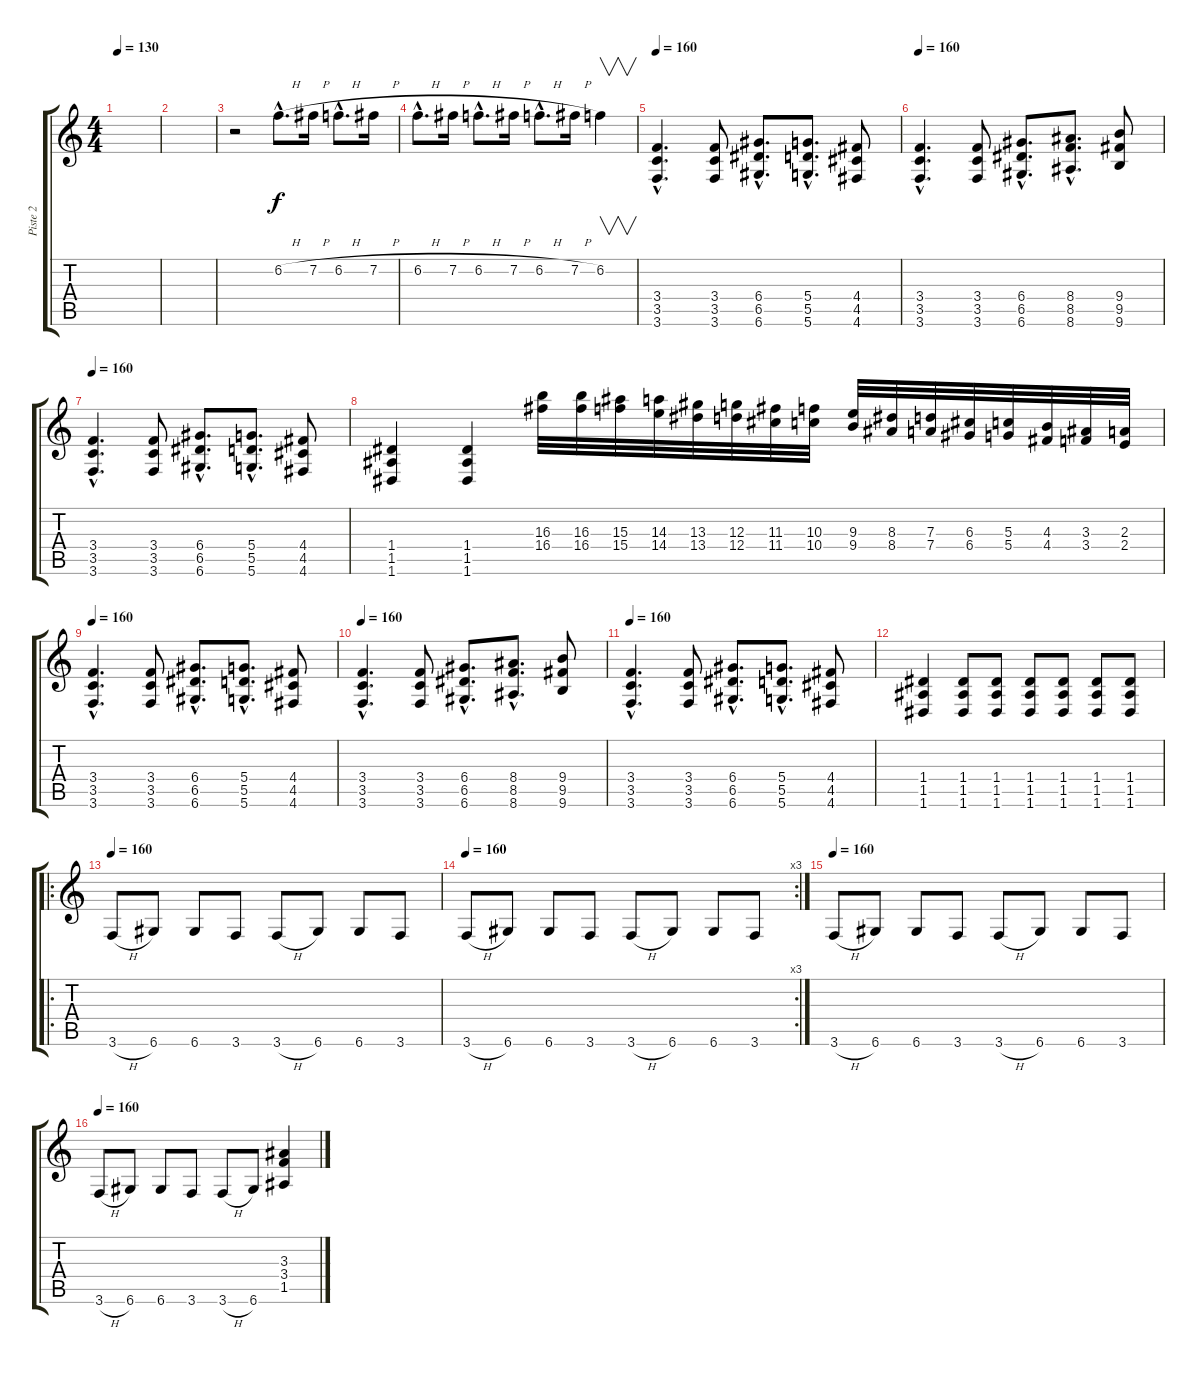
\track ("Piste 2" "Piste 2") {instrument overdrivenguitar}
\staff {score tabs}
\tuning (E4 B3 G3 D3 A2 D2) {hide}
\ts (4 4)
\tempo 130
\clef g2
\ks c
|
|
r.2 6.2{h hac}.8{d volume 5 instrument overdrivenguitar} 7.2{h}.16 6.2{h hac}.8{d} 7.2{h}.16 |
6.2{h hac}.8{d} 7.2{h}.16 6.2{h hac}.8{d} 7.2{h}.16 6.2{h hac}.8{d} 7.2{h}.16 6.2.4{v} |
\tempo 160
(3.4{hac} 3.5{hac} 3.6{hac}).4{d} (3.4 3.5 3.6).8 (6.4{hac} 6.5{hac} 6.6{hac}).8{d} (5.4{hac} 5.5{hac} 5.6{hac}).8{d} (4.4 4.5 4.6).8 |
\tempo 160
(3.4{hac} 3.5{hac} 3.6{hac}).4{d} (3.4 3.5 3.6).8 (6.4{hac} 6.5{hac} 6.6{hac}).8{d} (8.4{hac} 8.5{hac} 8.6{hac}).8{d} (9.4 9.5 9.6).8 |
\tempo 160
(3.4{hac} 3.5{hac} 3.6{hac}).4{d} (3.4 3.5 3.6).8 (6.4{hac} 6.5{hac} 6.6{hac}).8{d} (5.4{hac} 5.5{hac} 5.6{hac}).8{d} (4.4 4.5 4.6).8 |
(1.4 1.5 1.6).4 (1.4 1.5 1.6).4{instrument electricguitarmuted} (16.3 16.4).32{volume 8 instrument distortionguitar} (16.3 16.4).32 (15.3 15.4).32 (14.3 14.4).32 (13.3 13.4).32 (12.3 12.4).32 (11.3 11.4).32 (10.3 10.4).32 (9.3 9.4).32 (8.3 8.4).32 (7.3 7.4).32 (6.3 6.4).32 (5.3 5.4).32 (4.3 4.4).32 (3.3 3.4).32 (2.3 2.4).32 |
\tempo 160
(3.4{hac} 3.5{hac} 3.6{hac}).4{d instrument distortionguitar} (3.4 3.5 3.6).8 (6.4{hac} 6.5{hac} 6.6{hac}).8{d} (5.4{hac} 5.5{hac} 5.6{hac}).8{d} (4.4 4.5 4.6).8 |
\tempo 160
(3.4{hac} 3.5{hac} 3.6{hac}).4{d} (3.4 3.5 3.6).8 (6.4{hac} 6.5{hac} 6.6{hac}).8{d} (8.4{hac} 8.5{hac} 8.6{hac}).8{d} (9.4 9.5 9.6).8 |
\tempo 160
(3.4{hac} 3.5{hac} 3.6{hac}).4{d} (3.4 3.5 3.6).8 (6.4{hac} 6.5{hac} 6.6{hac}).8{d} (5.4{hac} 5.5{hac} 5.6{hac}).8{d} (4.4 4.5 4.6).8 |
(1.4 1.5 1.6).4 (1.4 1.5 1.6).8{instrument electricguitarmuted} (1.4 1.5 1.6).8 (1.4 1.5 1.6).8 (1.4 1.5 1.6).8 (1.4 1.5 1.6).8 (1.4 1.5 1.6).8 |
\ro
\tempo 160
3.6{h}.8{instrument distortionguitar} 6.6.8 6.6.8 3.6.8 3.6{h}.8 6.6.8 6.6.8 3.6.8 |
\rc 3
\tempo 160
3.6{h}.8 6.6.8 6.6.8 3.6.8 3.6{h}.8 6.6.8 6.6.8 3.6.8 |
\tempo 160
3.6{h}.8 6.6.8 6.6.8 3.6.8 3.6{h}.8 6.6.8 6.6.8 3.6.8 |
\tempo 160
3.6{h}.8 6.6.8 6.6.8 3.6.8 3.6{h}.8 6.6.8 (3.3 3.4 1.5).4
